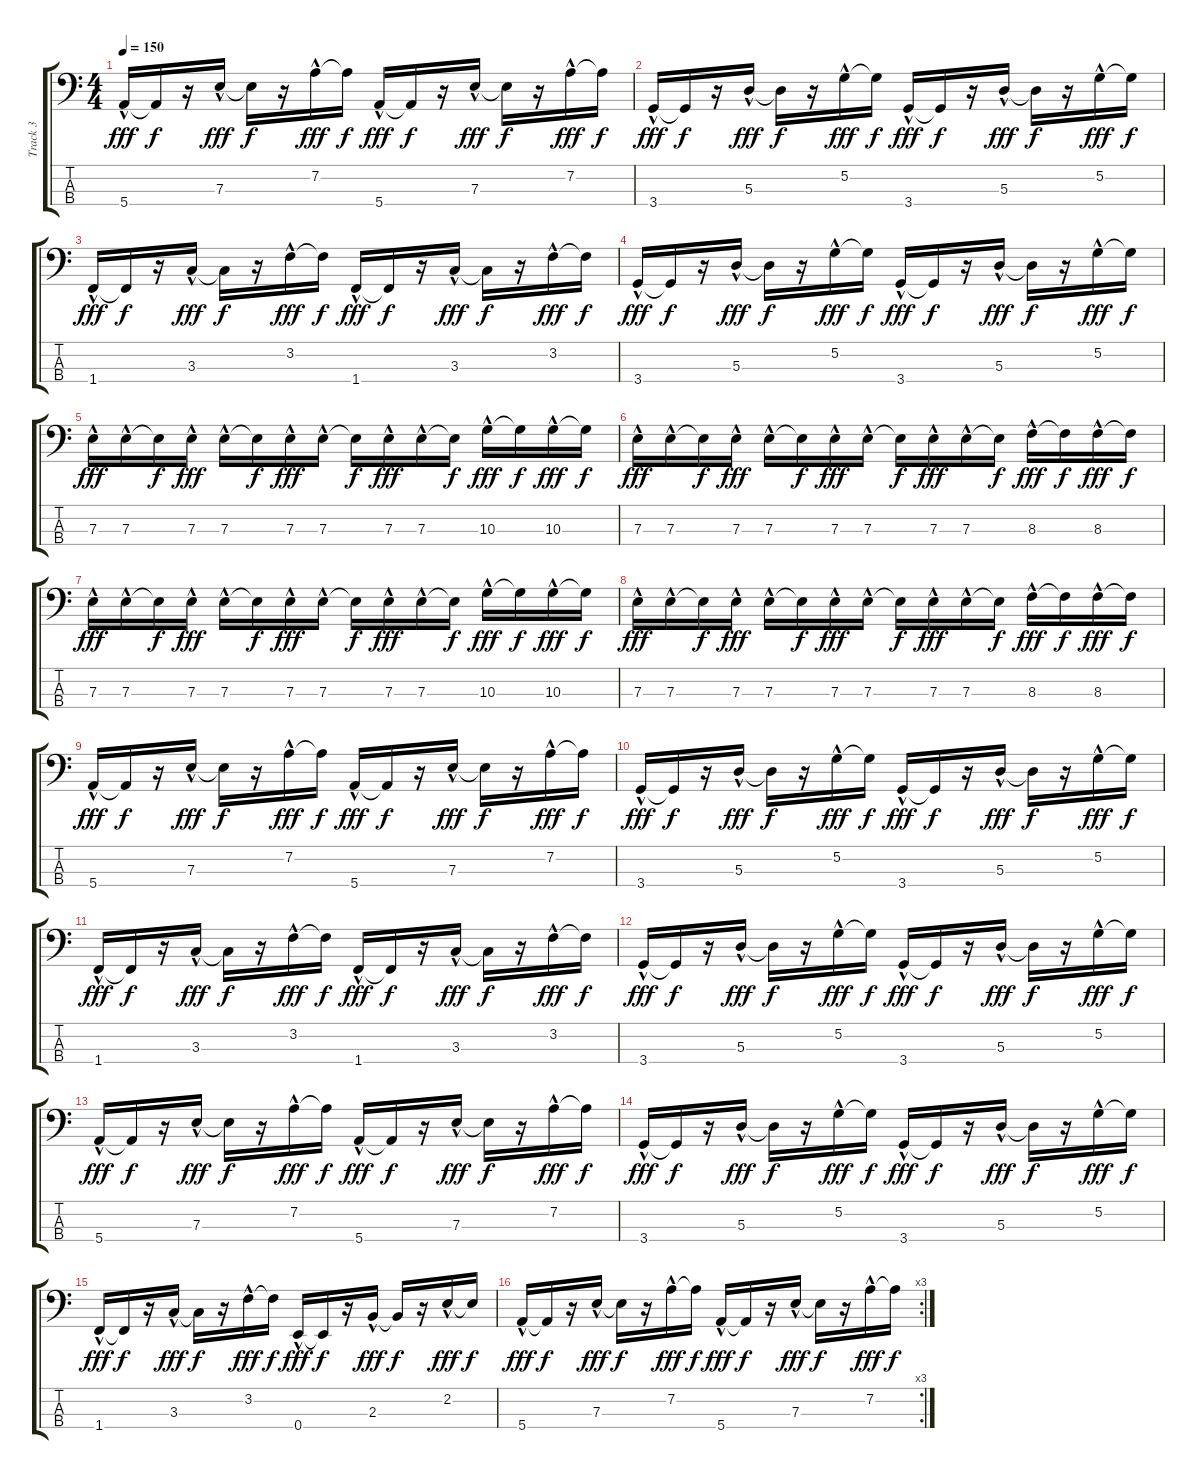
\track ("Track 3" "Track 3") {instrument slapbass2 bank 255}
\staff {score tabs}
\tuning (G2 D2 A1 E1) {hide}
\ts (4 4)
\tempo 150
\clef f4
\ks c
5.4{hac}.16{dy fff} 5.4{t}.16{dy f} r.16 7.3{hac}.16{dy fff} 7.3{t}.16{dy f} r.16 7.2{hac}.16{dy fff} 7.2{t}.16{dy f} 5.4{hac}.16{dy fff} 5.4{t}.16{dy f} r.16 7.3{hac}.16{dy fff} 7.3{t}.16{dy f} r.16 7.2{hac}.16{dy fff} 7.2{t}.16{dy f} |
3.4{hac}.16{dy fff} 3.4{t}.16{dy f} r.16 5.3{hac}.16{dy fff} 5.3{t}.16{dy f} r.16 5.2{hac}.16{dy fff} 5.2{t}.16{dy f} 3.4{hac}.16{dy fff} 3.4{t}.16{dy f} r.16 5.3{hac}.16{dy fff} 5.3{t}.16{dy f} r.16 5.2{hac}.16{dy fff} 5.2{t}.16{dy f} |
1.4{hac}.16{dy fff} 1.4{t}.16{dy f} r.16 3.3{hac}.16{dy fff} 3.3{t}.16{dy f} r.16 3.2{hac}.16{dy fff} 3.2{t}.16{dy f} 1.4{hac}.16{dy fff} 1.4{t}.16{dy f} r.16 3.3{hac}.16{dy fff} 3.3{t}.16{dy f} r.16 3.2{hac}.16{dy fff} 3.2{t}.16{dy f} |
3.4{hac}.16{dy fff} 3.4{t}.16{dy f} r.16 5.3{hac}.16{dy fff} 5.3{t}.16{dy f} r.16 5.2{hac}.16{dy fff} 5.2{t}.16{dy f} 3.4{hac}.16{dy fff} 3.4{t}.16{dy f} r.16 5.3{hac}.16{dy fff} 5.3{t}.16{dy f} r.16 5.2{hac}.16{dy fff} 5.2{t}.16{dy f} |
7.3{hac}.16{dy fff} 7.3{hac}.16 7.3{t}.16{dy f} 7.3{hac}.16{dy fff} 7.3{hac}.16 7.3{t}.16{dy f} 7.3{hac}.16{dy fff} 7.3{hac}.16 7.3{t}.16{dy f} 7.3{hac}.16{dy fff} 7.3{hac}.16 7.3{t}.16{dy f} 10.3{hac}.16{dy fff} 10.3{t}.16{dy f} 10.3{hac}.16{dy fff} 10.3{t}.16{dy f} |
7.3{hac}.16{dy fff} 7.3{hac}.16 7.3{t}.16{dy f} 7.3{hac}.16{dy fff} 7.3{hac}.16 7.3{t}.16{dy f} 7.3{hac}.16{dy fff} 7.3{hac}.16 7.3{t}.16{dy f} 7.3{hac}.16{dy fff} 7.3{hac}.16 7.3{t}.16{dy f} 8.3{hac}.16{dy fff} 8.3{t}.16{dy f} 8.3{hac}.16{dy fff} 8.3{t}.16{dy f} |
7.3{hac}.16{dy fff} 7.3{hac}.16 7.3{t}.16{dy f} 7.3{hac}.16{dy fff} 7.3{hac}.16 7.3{t}.16{dy f} 7.3{hac}.16{dy fff} 7.3{hac}.16 7.3{t}.16{dy f} 7.3{hac}.16{dy fff} 7.3{hac}.16 7.3{t}.16{dy f} 10.3{hac}.16{dy fff} 10.3{t}.16{dy f} 10.3{hac}.16{dy fff} 10.3{t}.16{dy f} |
7.3{hac}.16{dy fff} 7.3{hac}.16 7.3{t}.16{dy f} 7.3{hac}.16{dy fff} 7.3{hac}.16 7.3{t}.16{dy f} 7.3{hac}.16{dy fff} 7.3{hac}.16 7.3{t}.16{dy f} 7.3{hac}.16{dy fff} 7.3{hac}.16 7.3{t}.16{dy f} 8.3{hac}.16{dy fff} 8.3{t}.16{dy f} 8.3{hac}.16{dy fff} 8.3{t}.16{dy f} |
5.4{hac}.16{dy fff} 5.4{t}.16{dy f} r.16 7.3{hac}.16{dy fff} 7.3{t}.16{dy f} r.16 7.2{hac}.16{dy fff} 7.2{t}.16{dy f} 5.4{hac}.16{dy fff} 5.4{t}.16{dy f} r.16 7.3{hac}.16{dy fff} 7.3{t}.16{dy f} r.16 7.2{hac}.16{dy fff} 7.2{t}.16{dy f} |
3.4{hac}.16{dy fff} 3.4{t}.16{dy f} r.16 5.3{hac}.16{dy fff} 5.3{t}.16{dy f} r.16 5.2{hac}.16{dy fff} 5.2{t}.16{dy f} 3.4{hac}.16{dy fff} 3.4{t}.16{dy f} r.16 5.3{hac}.16{dy fff} 5.3{t}.16{dy f} r.16 5.2{hac}.16{dy fff} 5.2{t}.16{dy f} |
1.4{hac}.16{dy fff} 1.4{t}.16{dy f} r.16 3.3{hac}.16{dy fff} 3.3{t}.16{dy f} r.16 3.2{hac}.16{dy fff} 3.2{t}.16{dy f} 1.4{hac}.16{dy fff} 1.4{t}.16{dy f} r.16 3.3{hac}.16{dy fff} 3.3{t}.16{dy f} r.16 3.2{hac}.16{dy fff} 3.2{t}.16{dy f} |
3.4{hac}.16{dy fff} 3.4{t}.16{dy f} r.16 5.3{hac}.16{dy fff} 5.3{t}.16{dy f} r.16 5.2{hac}.16{dy fff} 5.2{t}.16{dy f} 3.4{hac}.16{dy fff} 3.4{t}.16{dy f} r.16 5.3{hac}.16{dy fff} 5.3{t}.16{dy f} r.16 5.2{hac}.16{dy fff} 5.2{t}.16{dy f} |
5.4{hac}.16{dy fff} 5.4{t}.16{dy f} r.16 7.3{hac}.16{dy fff} 7.3{t}.16{dy f} r.16 7.2{hac}.16{dy fff} 7.2{t}.16{dy f} 5.4{hac}.16{dy fff} 5.4{t}.16{dy f} r.16 7.3{hac}.16{dy fff} 7.3{t}.16{dy f} r.16 7.2{hac}.16{dy fff} 7.2{t}.16{dy f} |
3.4{hac}.16{dy fff} 3.4{t}.16{dy f} r.16 5.3{hac}.16{dy fff} 5.3{t}.16{dy f} r.16 5.2{hac}.16{dy fff} 5.2{t}.16{dy f} 3.4{hac}.16{dy fff} 3.4{t}.16{dy f} r.16 5.3{hac}.16{dy fff} 5.3{t}.16{dy f} r.16 5.2{hac}.16{dy fff} 5.2{t}.16{dy f} |
1.4{hac}.16{dy fff} 1.4{t}.16{dy f} r.16 3.3{hac}.16{dy fff} 3.3{t}.16{dy f} r.16 3.2{hac}.16{dy fff} 3.2{t}.16{dy f} 0.4{hac}.16{dy fff} 0.4{t}.16{dy f} r.16 2.3{hac}.16{dy fff} 2.3{t}.16{dy f} r.16 2.2{hac}.16{dy fff} 2.2{t}.16{dy f} |
\rc 3
5.4{hac}.16{dy fff} 5.4{t}.16{dy f} r.16 7.3{hac}.16{dy fff} 7.3{t}.16{dy f} r.16 7.2{hac}.16{dy fff} 7.2{t}.16{dy f} 5.4{hac}.16{dy fff} 5.4{t}.16{dy f} r.16 7.3{hac}.16{dy fff} 7.3{t}.16{dy f} r.16 7.2{hac}.16{dy fff} 7.2{t}.16{dy f}
